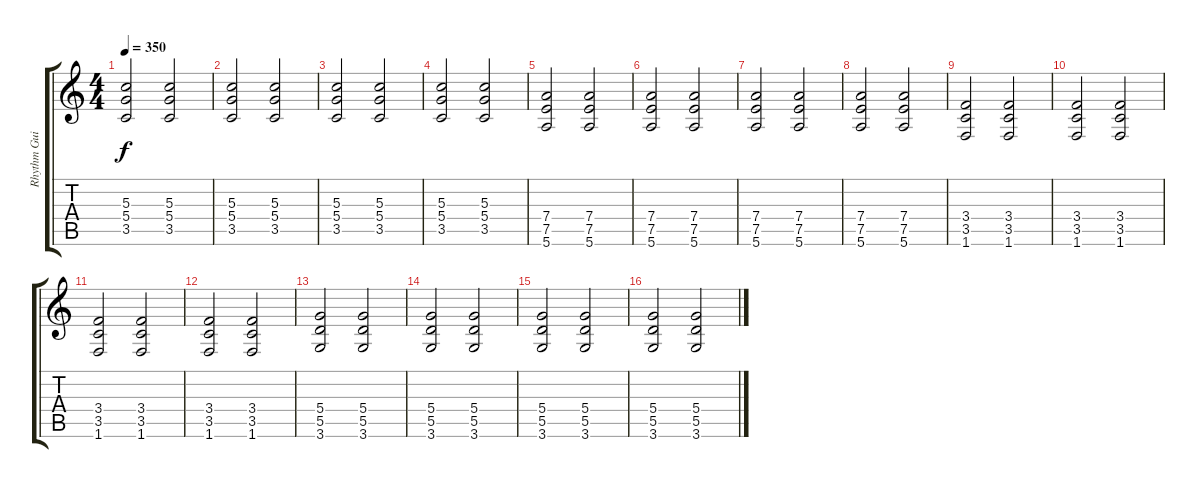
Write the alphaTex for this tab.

\track ("Rhythm Guitar" "Rhythm Gui") {instrument overdrivenguitar}
\staff {score tabs}
\tuning (E4 B3 G3 D3 A2 E2) {hide}
\ts (4 4)
\tempo 350
\clef g2
\ks c
(5.3 5.4 3.5).2{dy f} (5.3 5.4 3.5).2 |
(5.3 5.4 3.5).2 (5.3 5.4 3.5).2 |
(5.3 5.4 3.5).2 (5.3 5.4 3.5).2 |
(5.3 5.4 3.5).2 (5.3 5.4 3.5).2 |
(7.4 7.5 5.6).2 (7.4 7.5 5.6).2 |
(7.4 7.5 5.6).2 (7.4 7.5 5.6).2 |
(7.4 7.5 5.6).2 (7.4 7.5 5.6).2 |
(7.4 7.5 5.6).2 (7.4 7.5 5.6).2 |
(3.4 3.5 1.6).2 (3.4 3.5 1.6).2 |
(3.4 3.5 1.6).2 (3.4 3.5 1.6).2 |
(3.4 3.5 1.6).2 (3.4 3.5 1.6).2 |
(3.4 3.5 1.6).2 (3.4 3.5 1.6).2 |
(5.4 5.5 3.6).2 (5.4 5.5 3.6).2 |
(5.4 5.5 3.6).2 (5.4 5.5 3.6).2 |
(5.4 5.5 3.6).2 (5.4 5.5 3.6).2 |
(5.4 5.5 3.6).2 (5.4 5.5 3.6).2
